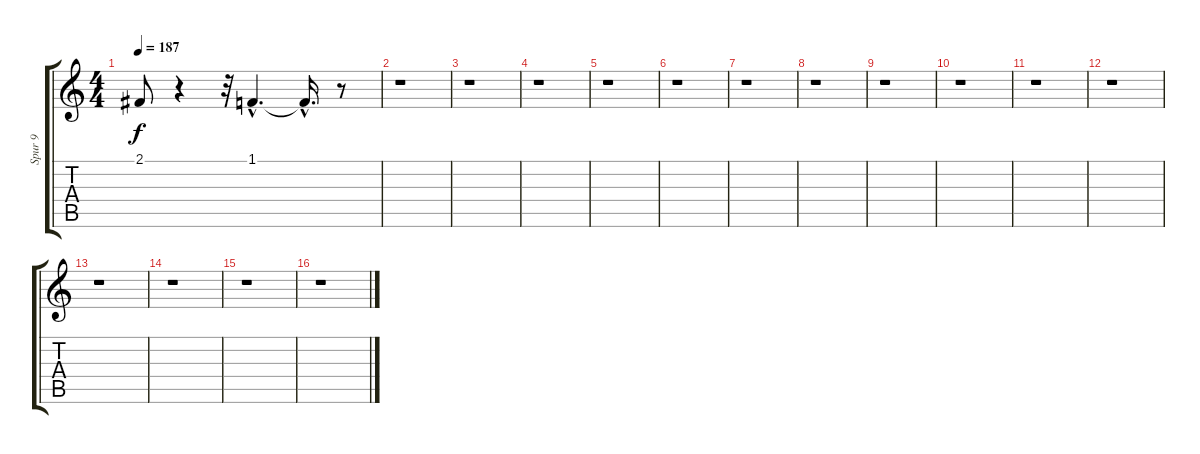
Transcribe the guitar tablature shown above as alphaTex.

\track ("Spur 9" "Spur 9") {instrument clarinet}
\staff {score tabs}
\tuning (E4 B3 G3 D3 A2 E2) {hide}
\ts (4 4)
\tempo 187
\clef g2
\ks c
2.1.8{dy f} r.4 r.32 1.1{hac}.4{d} 1.1{hac t}.16{d} r.8 |
r.1 |
r.1 |
r.1 |
r.1 |
r.1 |
r.1 |
r.1 |
r.1 |
r.1 |
r.1 |
r.1 |
r.1 |
r.1 |
r.1 |
r.1
